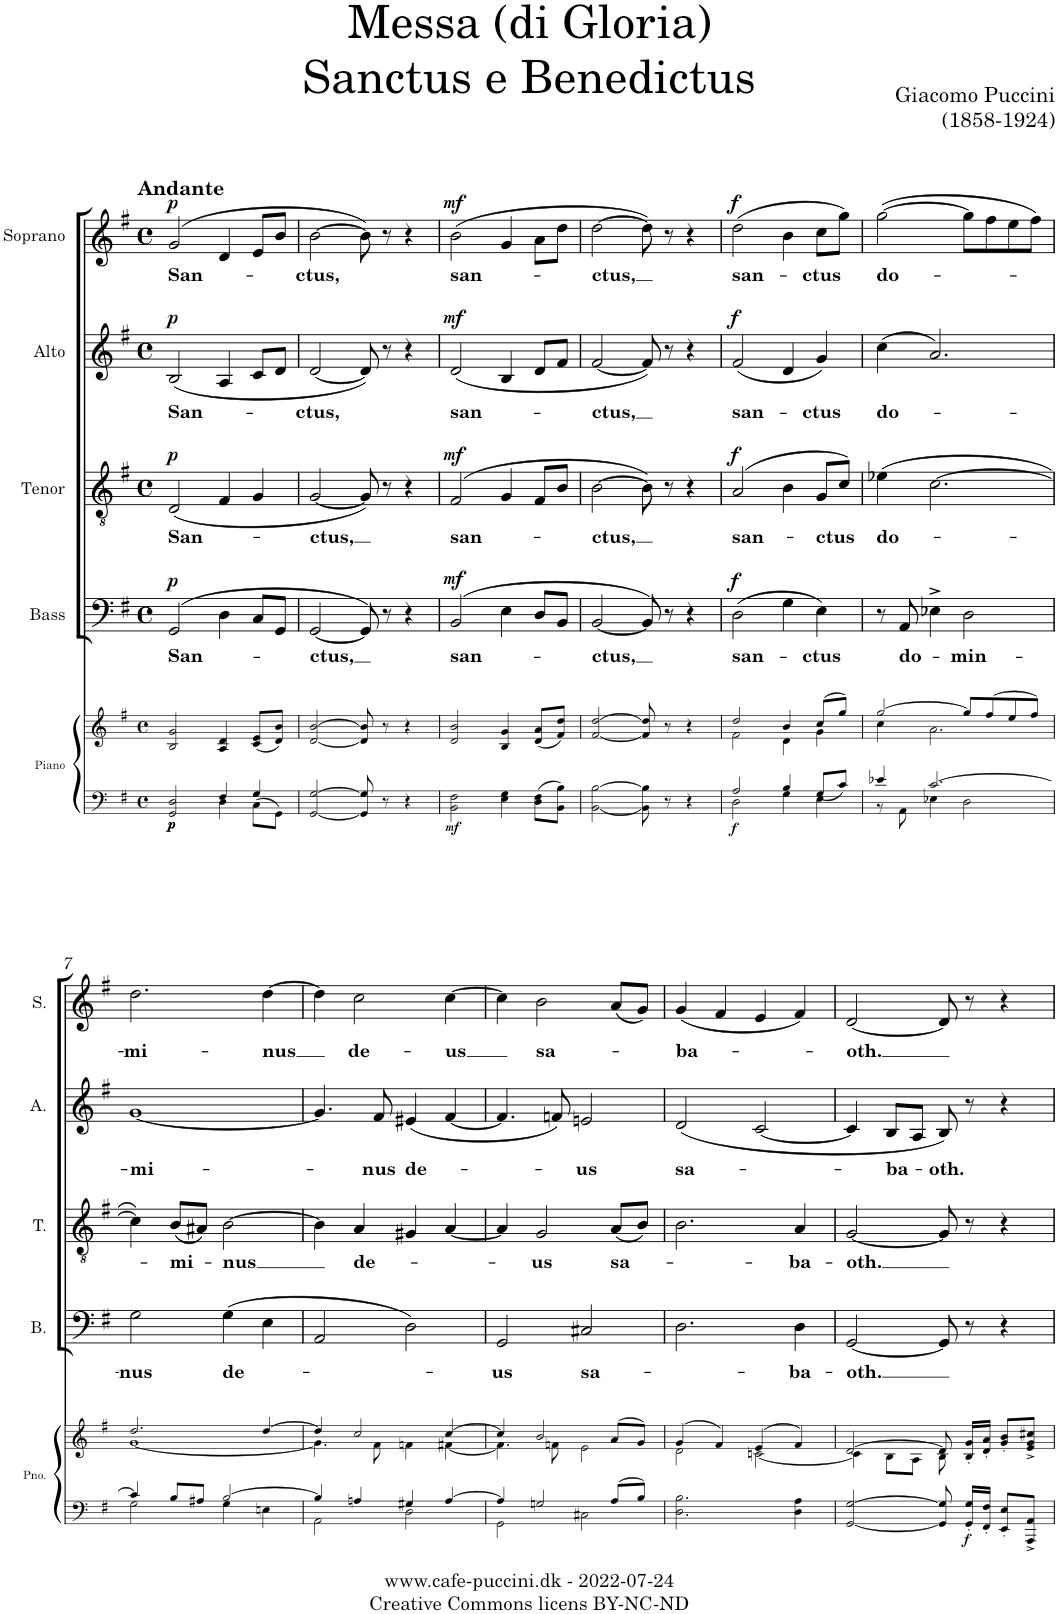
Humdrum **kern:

**kern	**kern	**dynam	**kern	**text	**dynam	**kern	**text	**dynam	**kern	**text	**dynam	**kern	**text	**dynam	**kern
*part6	*part6	*part6	*part5	*part5	*part5	*part4	*part4	*part4	*part3	*part3	*part3	*part2	*part2	*part2	*part1
*staff7	*staff6	*staff6/7	*staff5	*staff5	*staff5	*staff4	*staff4	*staff4	*staff3	*staff3	*staff3	*staff2	*staff2	*staff2	*staff1
*I"Piano	*	*	*I"Bass	*	*	*I"Tenor	*	*	*I"Alto	*	*	*I"Soprano	*	*	*I"Baritone solo
*I'Pno.	*	*	*I'B.	*	*	*I'T.	*	*	*I'A.	*	*	*I'S.	*	*	*I'Bar.s.
*stria5	*stria5	*	*	*	*	*	*	*	*	*	*	*	*	*	*
*clefF4	*clefG2	*	*clefF4	*	*	*clefGv2	*	*	*clefG2	*	*	*clefG2	*	*	*clefF4
*k[f#]	*k[f#]	*	*k[f#]	*	*	*k[f#]	*	*	*k[f#]	*	*	*k[f#]	*	*	*k[f#]
*M4/4	*M4/4	*	*M4/4	*	*	*M4/4	*	*	*M4/4	*	*	*M4/4	*	*	*M4/4
*met(c)	*met(c)	*	*met(c)	*	*	*met(c)	*	*	*met(c)	*	*	*met(c)	*	*	*met(c)
=1	=1	=1	=1	=1	=1	=1	=1	=1	=1	=1	=1	=1	=1	=1	=1
*^	*	*	*	*	*	*	*	*	*	*	*	*	*	*	*
!	!	!	!	!	!	!	!	!	!	!	!	!	!	!	!	!LO:TX:a:B:t=Andante
!	!	!	!LO:DY:b=2	!	!LO:LY:b	!	!	!LO:LY:b	!	!	!LO:LY:b	!	!	!LO:LY:b	!	!
!	!	!	!LO:DY:n=1:b=2	!	!	!	!	!	!	!	!	!	!	!	!	!
!	!	!	!LO:DY:n=2:b=2	!	!	!LO:DY:a	!	!	!LO:DY:a	!	!	!LO:DY:a	!	!	!LO:DY:a	!
2GG/ 2D/	2ryy	2B/ 2g/	p p p	(2GG/	San-	p	(2D/	San-	p	(2B/	San-	p	(2g/	San-	p	1r
4D\	4F#/	4A/ 4d/	.	4D\	.	.	4F#/	.	.	4A/	.	.	4d/	.	.	.
8C\L	4G/	(8c/ 8e/L	.	8C/L	.	.	4G/	.	.	8c/L	.	.	8e/L	.	.	.
8GG\J	.	8d/ 8b/J)	.	8GG/J	.	.	.	.	.	8d/J	.	.	8b/J	.	.	.
=2	=2	=2	=2	=2	=2	=2	=2	=2	=2	=2	=2	=2	=2	=2	=2	=2
!	!	!	!	!	!LO:LY:b	!	!	!LO:LY:b	!	!	!LO:LY:b	!	!	!LO:LY:b	!	!
[2GG/ [2G/	2ryy	[2d/ [2b/	.	[2GG/	-ctus,	.	[2G/	-ctus,	.	[2d/	-ctus,	.	[2b\	-ctus,	.	1r
8GG/] 8G/]	8ryy	8d/] 8b/]	.	8GG/])	.	.	8G/])	.	.	8d/])	.	.	8b\])	.	.	.
8r	8ryy	8r	.	8r	.	.	8r	.	.	8r	.	.	8r	.	.	.
4r	4ryy	4r	.	4r	.	.	4r	.	.	4r	.	.	4r	.	.	.
=3	=3	=3	=3	=3	=3	=3	=3	=3	=3	=3	=3	=3	=3	=3	=3	=3
!	!	!	!LO:DY:b=2	!	!LO:LY:b	!LO:DY:a	!	!LO:LY:b	!LO:DY:a	!	!LO:LY:b	!LO:DY:a	!	!LO:LY:b	!LO:DY:a	!
*v	*v	*	*	*	*	*	*	*	*	*	*	*	*	*	*	*
2BB\ 2F#\	2d/ 2b/	mf	(2BB/	san-	mf	(2F#/	san-	mf	(2d/	san-	mf	(2b\	san-	mf	1r
4E\ 4G\	4B/ 4g/	.	4E\	.	.	4G/	.	.	4B/	.	.	4g/	.	.	.
8D\ 8F#\L	(8d/ 8a/L	.	8D/L	.	.	8F#/L	.	.	8d/L	.	.	8a\L	.	.	.
8BB\ 8B\J	8f#/ 8dd/J)	.	8BB/J	.	.	8B/J	.	.	8f#/J	.	.	8dd\J	.	.	.
=4	=4	=4	=4	=4	=4	=4	=4	=4	=4	=4	=4	=4	=4	=4	=4
!	!	!	!	!LO:LY:b	!	!	!LO:LY:b	!	!	!LO:LY:b	!	!	!LO:LY:b	!	!
[2BB\ [2B\	[2f#/ [2dd/	.	[2BB/	-ctus,	.	[2B\	-ctus,	.	[2f#/	-ctus,	.	[2dd\	-ctus,	.	1r
8BB\] 8B\]	8f#/] 8dd/]	.	8BB/])	.	.	8B\])	.	.	8f#/])	.	.	8dd\])	.	.	.
8r	8r	.	8r	.	.	8r	.	.	8r	.	.	8r	.	.	.
4r	4r	.	4r	.	.	4r	.	.	4r	.	.	4r	.	.	.
=5	=5	=5	=5	=5	=5	=5	=5	=5	=5	=5	=5	=5	=5	=5	=5
*^	*^	*	*	*	*	*	*	*	*	*	*	*	*	*	*
!	!	!	!	!LO:DY:b=2	!	!LO:LY:b	!LO:DY:a	!	!LO:LY:b	!LO:DY:a	!	!LO:LY:b	!LO:DY:a	!	!LO:LY:b	!LO:DY:a	!
2D\	2A/	2dd/	2f#\	f	(2D\	san-	f	(2A/	san-	f	(2f#/	san-	f	(2dd\	san-	f	1r
4G\	4B/	4b/	4d\	.	4G\	.	.	4B\	.	.	4d/	.	.	4b\	.	.	.
!	!	!	!	!	!	!LO:LY:b	!	!	!LO:LY:b	!	!	!LO:LY:b	!	!	!LO:LY:b	!	!
4E\	8G/L	(8cc/L	4g\	.	4E\)	-ctus	.	8G/L	-ctus	.	4g/)	-ctus	.	8cc\L	-ctus	.	.
.	8c/J	8gg/J)	.	.	.	.	.	8c/J)	.	.	.	.	.	8gg\J)	.	.	.
=6	=6	=6	=6	=6	=6	=6	=6	=6	=6	=6	=6	=6	=6	=6	=6	=6	=6
!	!	!	!	!	!	!	!	!	!LO:LY:b	!	!	!LO:LY:b	!	!	!LO:LY:b	!	!
4e-X/	8r	[2gg/	4cc\	.	8r	.	.	(4e-X\	do-	.	(4cc\	do-	.	([2gg\	do-	.	1r
!	!	!	!	!	!	!LO:LY:b	!	!	!	!	!	!	!	!	!	!	!
.	8AA\	.	.	.	8AA/	do-	.	.	.	.	.	.	.	.	.	.	.
[2.c/	4E-X\	.	2.a\	.	4E-X^\	.	.	[2.c\	.	.	2.a/)	.	.	.	.	.	.
!	!	!	!	!	!	!LO:LY:b	!	!	!	!	!	!	!	!	!	!	!
.	2D\	8gg/L]	.	.	2D\	-min-	.	.	.	.	.	.	.	8gg\L]	.	.	.
.	.	(8ff#/	.	.	.	.	.	.	.	.	.	.	.	8ff#\	.	.	.
.	.	8ee/	.	.	.	.	.	.	.	.	.	.	.	8ee\	.	.	.
.	.	8ff#/J)	.	.	.	.	.	.	.	.	.	.	.	8ff#\J)	.	.	.
!!LO:LB:g=z
=7	=7	=7	=7	=7	=7	=7	=7	=7	=7	=7	=7	=7	=7	=7	=7	=7	=7
!	!	!	!	!	!	!LO:LY:b	!	!	!	!	!	!LO:LY:b	!	!	!LO:LY:b	!	!
4c/]	2G\	2.dd/	[1g	.	2G\	-nus	.	4c\])	.	.	[1g	-mi-	.	2.dd\	-mi-	.	1r
!	!	!	!	!	!	!	!	!	!LO:LY:b	!	!	!	!	!	!	!	!
8B/L	.	.	.	.	.	.	.	(8B/L	-mi-	.	.	.	.	.	.	.	.
8A#X/J	.	.	.	.	.	.	.	8A#X/J)	.	.	.	.	.	.	.	.	.
!	!	!	!	!	!	!LO:LY:b	!	!	!LO:LY:b	!	!	!	!	!	!	!	!
[2B/	4G\	.	.	.	(4G\	de-	.	[2B\	-nus	.	.	.	.	.	.	.	.
!	!	!	!	!	!	!	!	!	!	!	!	!	!	!	!LO:LY:b	!	!
.	4En\	[4dd/	.	.	4E\	.	.	.	.	.	.	.	.	[4dd\	-nus	.	.
=8	=8	=8	=8	=8	=8	=8	=8	=8	=8	=8	=8	=8	=8	=8	=8	=8	=8
4B/]	2AA\	4dd/]	4.g\]	.	2AA/	.	.	4B\]	.	.	4.g/]	.	.	4dd\]	.	.	1r
!	!	!	!	!	!	!	!	!	!LO:LY:b	!	!	!	!	!	!LO:LY:b	!	!
4An/	.	2cc/	.	.	.	.	.	4A/	de-	.	.	.	.	2cc\	de-	.	.
!	!	!	!	!	!	!	!	!	!	!	!	!LO:LY:b	!	!	!	!	!
.	.	.	8f#\	.	.	.	.	.	.	.	8f#/	-nus	.	.	.	.	.
!	!	!	!	!	!	!	!	!	!	!	!	!LO:LY:b	!	!	!	!	!
4G#X/	2D\	.	4fn\	.	2D\)	.	.	4G#X/	.	.	(4e#X/	de-	.	.	.	.	.
!	!	!	!	!	!	!	!	!	!	!	!	!	!	!	!LO:LY:b	!	!
[4A/	.	[4cc/	[4f#X\	.	.	.	.	[4A/	.	.	[4f#/	.	.	[4cc\	-us	.	.
=9	=9	=9	=9	=9	=9	=9	=9	=9	=9	=9	=9	=9	=9	=9	=9	=9	=9
!	!	!	!	!	!	!LO:LY:b	!	!	!	!	!	!	!	!	!	!	!
4A/]	2GG\	4cc/]	4.f#\]	.	2GG/	-us	.	4A/]	.	.	4.f#/]	.	.	4cc\]	.	.	1r
!	!	!	!	!	!	!	!	!	!LO:LY:b	!	!	!	!	!	!LO:LY:b	!	!
2Gn/	.	2b/	.	.	.	.	.	2G/	-us	.	.	.	.	2b\	sa-	.	.
.	.	.	8fn\	.	.	.	.	.	.	.	8fn/)	.	.	.	.	.	.
!	!	!	!	!	!	!LO:LY:b	!	!	!	!	!	!LO:LY:b	!	!	!	!	!
.	2C#X\	.	2e\	.	2C#X/	sa-	.	.	.	.	2en/	-us	.	.	.	.	.
!	!	!	!	!	!	!	!	!	!LO:LY:b	!	!	!	!	!	!	!	!
8A/L	.	(8a/L	.	.	.	.	.	(8A/L	sa-	.	.	.	.	(8a/L	.	.	.
8B/J	.	8g/J)	.	.	.	.	.	8B/J)	.	.	.	.	.	8g/J)	.	.	.
*v	*v	*	*	*	*	*	*	*	*	*	*	*	*	*	*	*	*
=10	=10	=10	=10	=10	=10	=10	=10	=10	=10	=10	=10	=10	=10	=10	=10	=10
!	!	!	!	!	!	!	!	!	!	!	!LO:LY:b	!	!	!LO:LY:b	!	!
2.D\ 2.B\	(4g/	2d\	.	2.D\	.	.	2.B\	.	.	(2d/	sa-	.	(4g/	-ba-	.	1r
.	4f#/)	.	.	.	.	.	.	.	.	.	.	.	4f#/	.	.	.
.	(4e/	[2cn\	.	.	.	.	.	.	.	[2c/	.	.	4e/	.	.	.
!	!	!	!	!	!LO:LY:b	!	!	!LO:LY:b	!	!	!	!	!	!	!	!
4D\ 4A\	4f#/)	.	.	4D\	-ba-	.	4A/	-ba-	.	.	.	.	4f#/)	.	.	.
=11	=11	=11	=11	=11	=11	=11	=11	=11	=11	=11	=11	=11	=11	=11	=11	=11
!	!	!	!	!	!LO:LY:b	!	!	!LO:LY:b	!	!	!	!	!	!LO:LY:b	!	!
[2GG/ [2G/	[2d/	4c\]	.	[2GG/	-oth.	.	[2G/	-oth.	.	4c/]	.	.	[2d/	-oth.	.	1r
!	!	!	!	!	!	!	!	!	!	!	!LO:LY:b	!	!	!	!	!
.	.	8B\L	.	.	.	.	.	.	.	8B/L	-ba-	.	.	.	.	.
.	.	8A\J	.	.	.	.	.	.	.	8A/J	.	.	.	.	.	.
!	!	!	!	!	!	!	!	!	!	!	!LO:LY:b	!	!	!	!	!
8GG/] 8G/]	8d/]	8B\	.	8GG/]	.	.	8G/]	.	.	8B/)	-oth.	.	8d/]	.	.	.
!	!	!	!LO:DY:b=2	!	!	!	!	!	!	!	!	!	!	!	!	!
16GG/' 16G/'LL	16B/'< 16g/'<LL	4.ryy	f	8r	.	.	8r	.	.	8r	.	.	8r	.	.	.
16FF#/' 16F#/'JJ	16d/'< 16a/'<JJ	.	.	.	.	.	.	.	.	.	.	.	.	.	.	.
8EE/' 8E/'L	8g/'< 8b/'<L	.	.	4r	.	.	4r	.	.	4r	.	.	4r	.	.	.
8AAA/^ 8AA/^J	8e/^< 8g/^< 8cc#X/^<J	.	.	.	.	.	.	.	.	.	.	.	.	.	.	.
*	*v	*v	*	*	*	*	*	*	*	*	*	*	*	*	*	*
=	=	=	=	=	=	=	=	=	=	=	=	=	=	=	=
*-	*-	*-	*-	*-	*-	*-	*-	*-	*-	*-	*-	*-	*-	*-	*-
